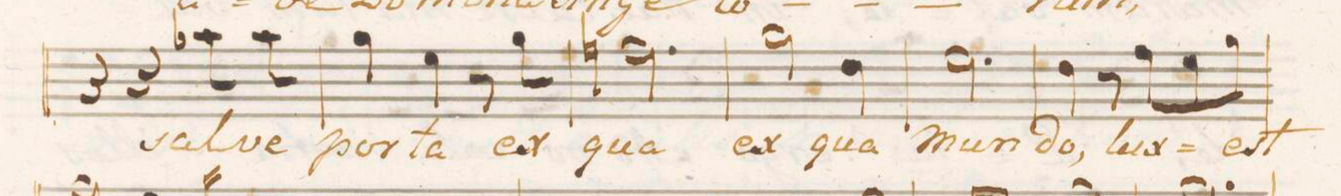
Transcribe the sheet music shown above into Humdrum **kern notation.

**kern	**text
*I"Tenore.	*
*clefC4	*
*k[b-e-a-d-]	*
*M3/4	*
4r	.
4r	.
8g-X\	sal-
8g-\	-ve
=10	=10
4f\	por-
4d-\	-ta
8r	.
8f\	ex
=11	=11
2.en\	qua
=12	=12
2f\	ex
4c\	qua
=13	=13
2.d-\	mun-
=14	=14
4c\	-do,
8r	.
8e-\L	lux
8d-\	.
8f\J	est
=15	=15
*-	*-
